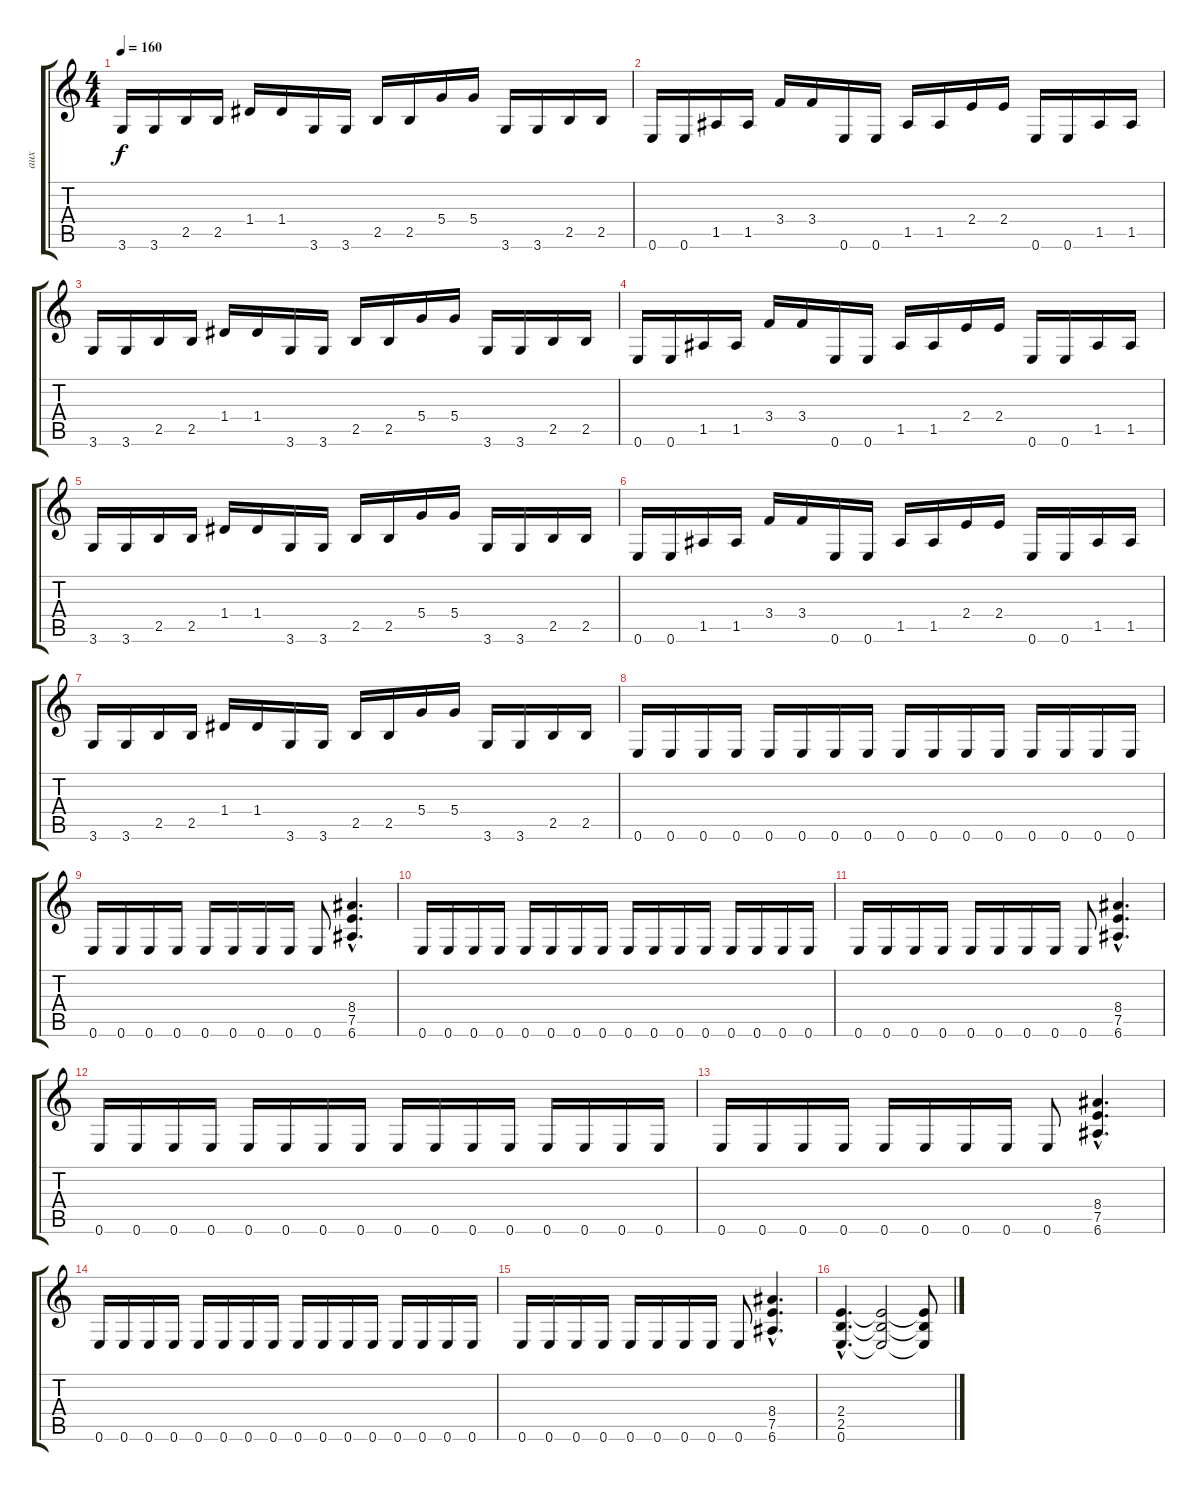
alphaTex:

\track ("aux" "aux") {instrument distortionguitar}
\staff {score tabs}
\tuning (E4 B3 G3 D3 A2 E2) {hide}
\ts (4 4)
\tempo 160
\clef g2
\ks c
3.6.16{dy f} 3.6.16 2.5.16 2.5.16 1.4.16 1.4.16 3.6.16 3.6.16 2.5.16 2.5.16 5.4.16 5.4.16 3.6.16 3.6.16 2.5.16 2.5.16 |
0.6.16 0.6.16 1.5.16 1.5.16 3.4.16 3.4.16 0.6.16 0.6.16 1.5.16 1.5.16 2.4.16 2.4.16 0.6.16 0.6.16 1.5.16 1.5.16 |
3.6.16 3.6.16 2.5.16 2.5.16 1.4.16 1.4.16 3.6.16 3.6.16 2.5.16 2.5.16 5.4.16 5.4.16 3.6.16 3.6.16 2.5.16 2.5.16 |
0.6.16 0.6.16 1.5.16 1.5.16 3.4.16 3.4.16 0.6.16 0.6.16 1.5.16 1.5.16 2.4.16 2.4.16 0.6.16 0.6.16 1.5.16 1.5.16 |
3.6.16 3.6.16 2.5.16 2.5.16 1.4.16 1.4.16 3.6.16 3.6.16 2.5.16 2.5.16 5.4.16 5.4.16 3.6.16 3.6.16 2.5.16 2.5.16 |
0.6.16 0.6.16 1.5.16 1.5.16 3.4.16 3.4.16 0.6.16 0.6.16 1.5.16 1.5.16 2.4.16 2.4.16 0.6.16 0.6.16 1.5.16 1.5.16 |
3.6.16 3.6.16 2.5.16 2.5.16 1.4.16 1.4.16 3.6.16 3.6.16 2.5.16 2.5.16 5.4.16 5.4.16 3.6.16 3.6.16 2.5.16 2.5.16 |
0.6.16 0.6.16 0.6.16 0.6.16 0.6.16 0.6.16 0.6.16 0.6.16 0.6.16 0.6.16 0.6.16 0.6.16 0.6.16 0.6.16 0.6.16 0.6.16 |
0.6.16 0.6.16 0.6.16 0.6.16 0.6.16 0.6.16 0.6.16 0.6.16 0.6.8 (8.4{hac} 7.5{hac} 6.6{hac}).4{d} |
0.6.16 0.6.16 0.6.16 0.6.16 0.6.16 0.6.16 0.6.16 0.6.16 0.6.16 0.6.16 0.6.16 0.6.16 0.6.16 0.6.16 0.6.16 0.6.16 |
0.6.16 0.6.16 0.6.16 0.6.16 0.6.16 0.6.16 0.6.16 0.6.16 0.6.8 (8.4{hac} 7.5{hac} 6.6{hac}).4{d} |
0.6.16 0.6.16 0.6.16 0.6.16 0.6.16 0.6.16 0.6.16 0.6.16 0.6.16 0.6.16 0.6.16 0.6.16 0.6.16 0.6.16 0.6.16 0.6.16 |
0.6.16 0.6.16 0.6.16 0.6.16 0.6.16 0.6.16 0.6.16 0.6.16 0.6.8 (8.4{hac} 7.5{hac} 6.6{hac}).4{d} |
0.6.16 0.6.16 0.6.16 0.6.16 0.6.16 0.6.16 0.6.16 0.6.16 0.6.16 0.6.16 0.6.16 0.6.16 0.6.16 0.6.16 0.6.16 0.6.16 |
0.6.16 0.6.16 0.6.16 0.6.16 0.6.16 0.6.16 0.6.16 0.6.16 0.6.8 (8.4{hac} 7.5{hac} 6.6{hac}).4{d} |
(2.4{hac} 2.5{hac} 0.6{hac}).4{d} (2.4{t} 2.5{t} 0.6{t}).2 (2.4{t} 2.5{t} 0.6{t}).8
